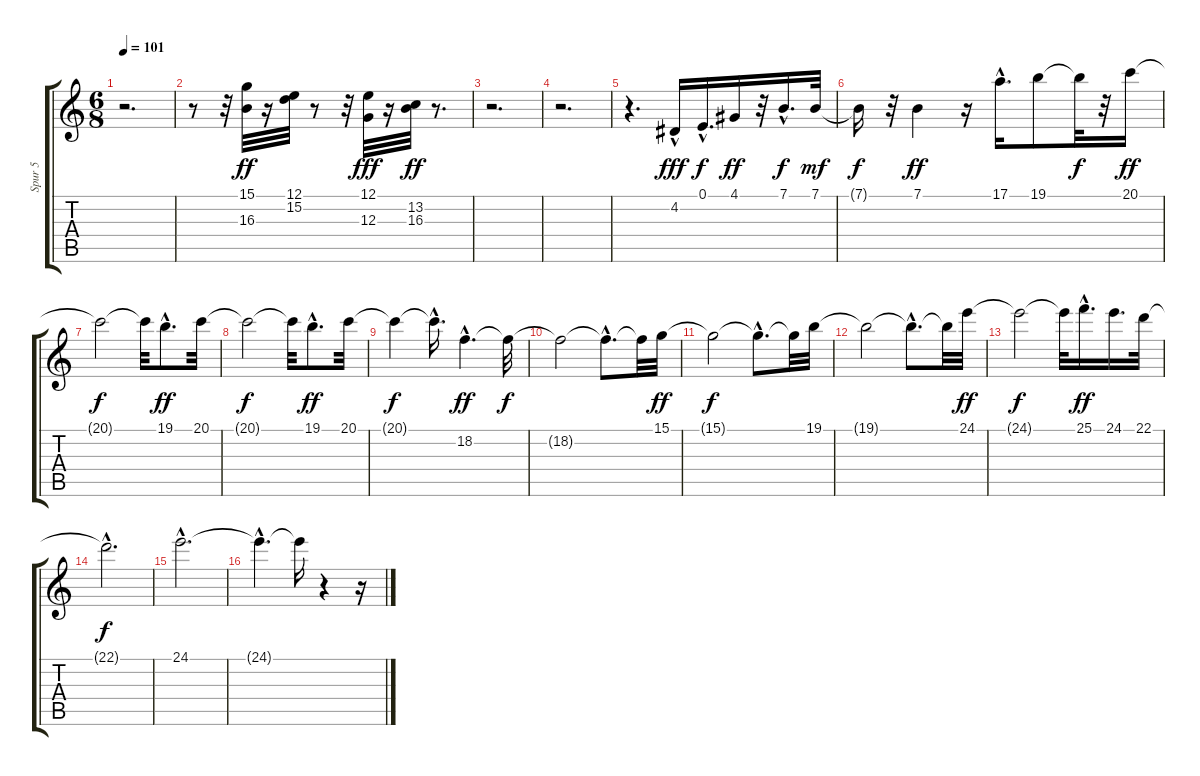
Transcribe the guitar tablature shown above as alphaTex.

\track ("Spur 5" "Spur 5") {instrument flute}
\staff {score tabs}
\tuning (E4 B3 G3 D3 A2 E2) {hide}
\ts (6 8)
\tempo 101
\clef g2
\ks c
r.2{d dy ff} |
r.8 r.32 (15.1 16.3).32 r.16 (12.1 15.2).32 r.8 r.32 (12.1 12.3).32{dy fff} r.16 (13.2 16.3).32{dy ff} r.8{d} |
r.2{d} |
r.2{d} |
r.4{d} 4.2{hac}.16{dy fff} 0.1{hac}.16{d dy f} 4.1.16{dy ff} r.32 7.1{hac}.16{d dy f} 7.1.32{dy mf} |
7.1{t}.16{dy f} r.32 7.1.4{dy ff} r.16 17.1{hac}.16{d} 19.1.8 19.1{t}.32{dy f} r.32 20.1.16{dy ff} |
20.1{t}.2{dy f} 20.1{t}.32 19.1{hac}.8{d dy ff} 20.1.32 |
20.1{t}.2{dy f} 20.1{t}.32 19.1{hac}.8{d dy ff} 20.1.32 |
20.1{t}.4{dy f} 20.1{hac t}.16{d} 18.2{hac}.4{d dy ff} 18.2{t}.32{dy f} |
18.2{t}.2 18.2{hac t}.8{d} 18.2{t}.32 15.1.32{dy ff} |
15.1{t}.2{dy f} 15.1{hac t}.8{d} 15.1{t}.32 19.1.32 |
19.1{t}.2 19.1{hac t}.8{d} 19.1{t}.32 24.1.32{dy ff} |
24.1{t}.2{dy f} 24.1{t}.32 25.1{hac}.16{d dy ff} 24.1.16{d} 22.1.32 |
22.1{hac t}.2{d dy f} |
24.1{hac}.2{d} |
24.1{hac t}.4{d} 24.1{t}.16 r.4 r.16
